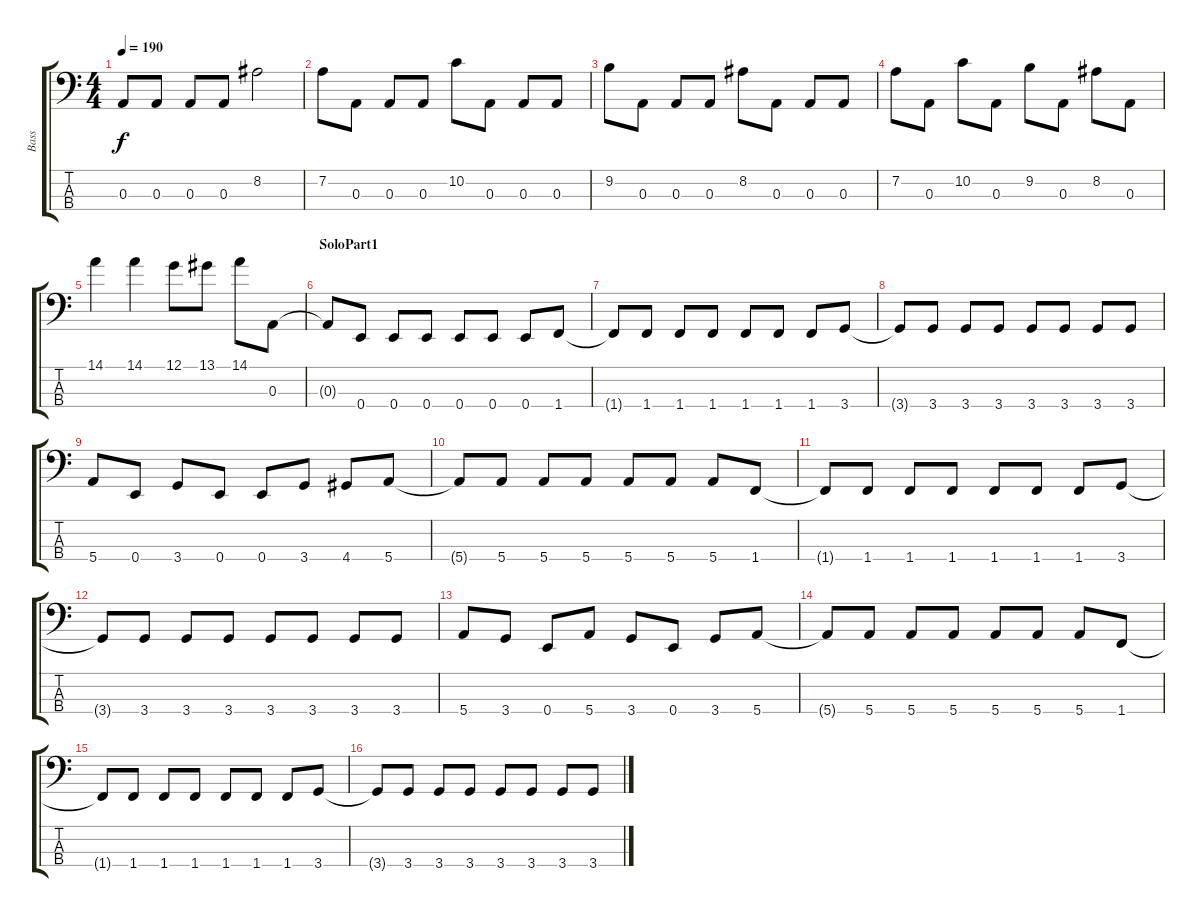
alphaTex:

\track ("Bass" "Bass") {instrument electricbassfinger}
\staff {score tabs}
\tuning (G2 D2 A1 E1) {hide}
\ts (4 4)
\tempo 190
\clef f4
\ks c
0.3.8{dy f} 0.3.8 0.3.8 0.3.8 8.2.2 |
7.2.8 0.3.8 0.3.8 0.3.8 10.2.8 0.3.8 0.3.8 0.3.8 |
9.2.8 0.3.8 0.3.8 0.3.8 8.2.8 0.3.8 0.3.8 0.3.8 |
7.2.8 0.3.8 10.2.8 0.3.8 9.2.8 0.3.8 8.2.8 0.3.8 |
14.1.4 14.1.4 12.1.8 13.1.8 14.1.8 0.3.8 |
\section ("" "SoloPart1")
0.3{t}.8 0.4.8 0.4.8 0.4.8 0.4.8 0.4.8 0.4.8 1.4.8 |
1.4{t}.8 1.4.8 1.4.8 1.4.8 1.4.8 1.4.8 1.4.8 3.4.8 |
3.4{t}.8 3.4.8 3.4.8 3.4.8 3.4.8 3.4.8 3.4.8 3.4.8 |
5.4.8 0.4.8 3.4.8 0.4.8 0.4.8 3.4.8 4.4.8 5.4.8 |
5.4{t}.8 5.4.8 5.4.8 5.4.8 5.4.8 5.4.8 5.4.8 1.4.8 |
1.4{t}.8 1.4.8 1.4.8 1.4.8 1.4.8 1.4.8 1.4.8 3.4.8 |
3.4{t}.8 3.4.8 3.4.8 3.4.8 3.4.8 3.4.8 3.4.8 3.4.8 |
5.4.8 3.4.8 0.4.8 5.4.8 3.4.8 0.4.8 3.4.8 5.4.8 |
5.4{t}.8 5.4.8 5.4.8 5.4.8 5.4.8 5.4.8 5.4.8 1.4.8 |
1.4{t}.8 1.4.8 1.4.8 1.4.8 1.4.8 1.4.8 1.4.8 3.4.8 |
3.4{t}.8 3.4.8 3.4.8 3.4.8 3.4.8 3.4.8 3.4.8 3.4.8
